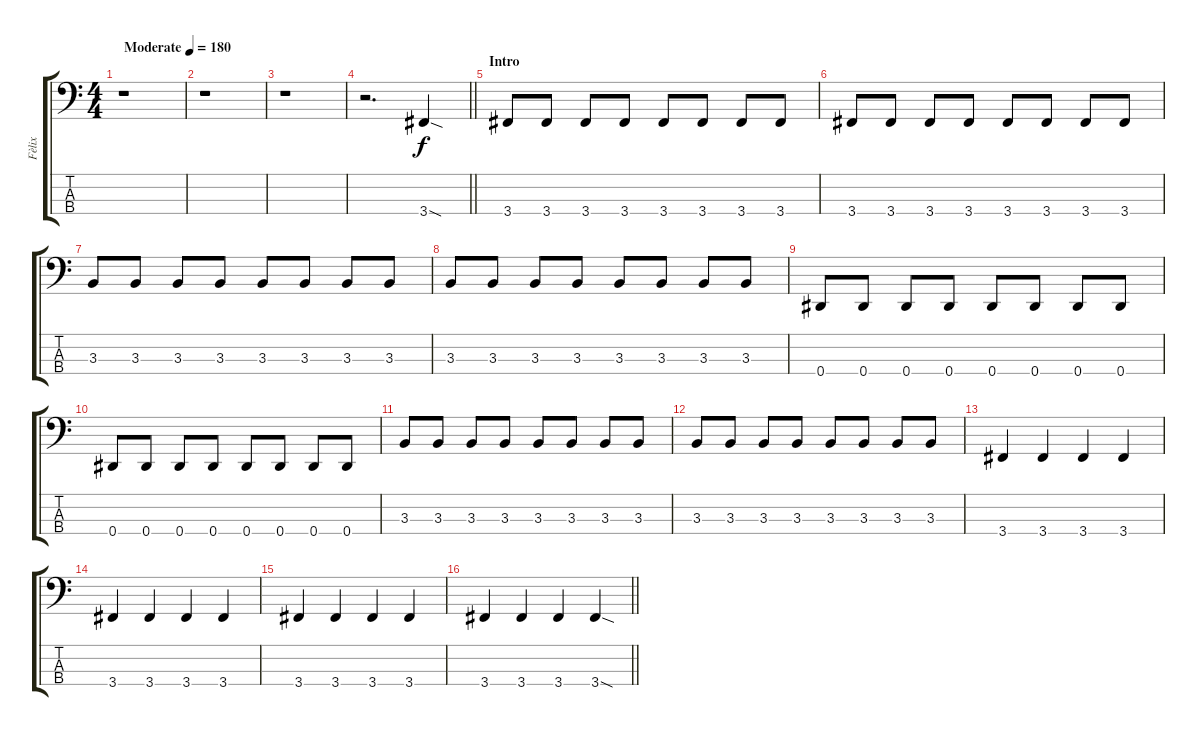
\track ("Fèlix" "Fèlix") {instrument electricbassfinger}
\staff {score tabs}
\tuning (Gb2 Db2 Ab1 Eb1) {hide}
\ts (4 4)
\tempo (180 "Moderate")
\clef f4
\ks c
r.1{dy f instrument electricbassfinger} |
r.1 |
r.1 |
\barLineRight lightlight
r.2{d} 3.4{sod}.4 |
\section ("" "Intro")
3.4.8 3.4.8 3.4.8 3.4.8 3.4.8 3.4.8 3.4.8 3.4.8 |
3.4.8 3.4.8 3.4.8 3.4.8 3.4.8 3.4.8 3.4.8 3.4.8 |
3.3.8 3.3.8 3.3.8 3.3.8 3.3.8 3.3.8 3.3.8 3.3.8 |
3.3.8 3.3.8 3.3.8 3.3.8 3.3.8 3.3.8 3.3.8 3.3.8 |
0.4.8 0.4.8 0.4.8 0.4.8 0.4.8 0.4.8 0.4.8 0.4.8 |
0.4.8 0.4.8 0.4.8 0.4.8 0.4.8 0.4.8 0.4.8 0.4.8 |
3.3.8 3.3.8 3.3.8 3.3.8 3.3.8 3.3.8 3.3.8 3.3.8 |
3.3.8 3.3.8 3.3.8 3.3.8 3.3.8 3.3.8 3.3.8 3.3.8 |
3.4.4 3.4.4 3.4.4 3.4.4 |
3.4.4 3.4.4 3.4.4 3.4.4 |
3.4.4 3.4.4 3.4.4 3.4.4 |
\barLineRight lightlight
3.4.4 3.4.4 3.4.4 3.4{sod}.4
